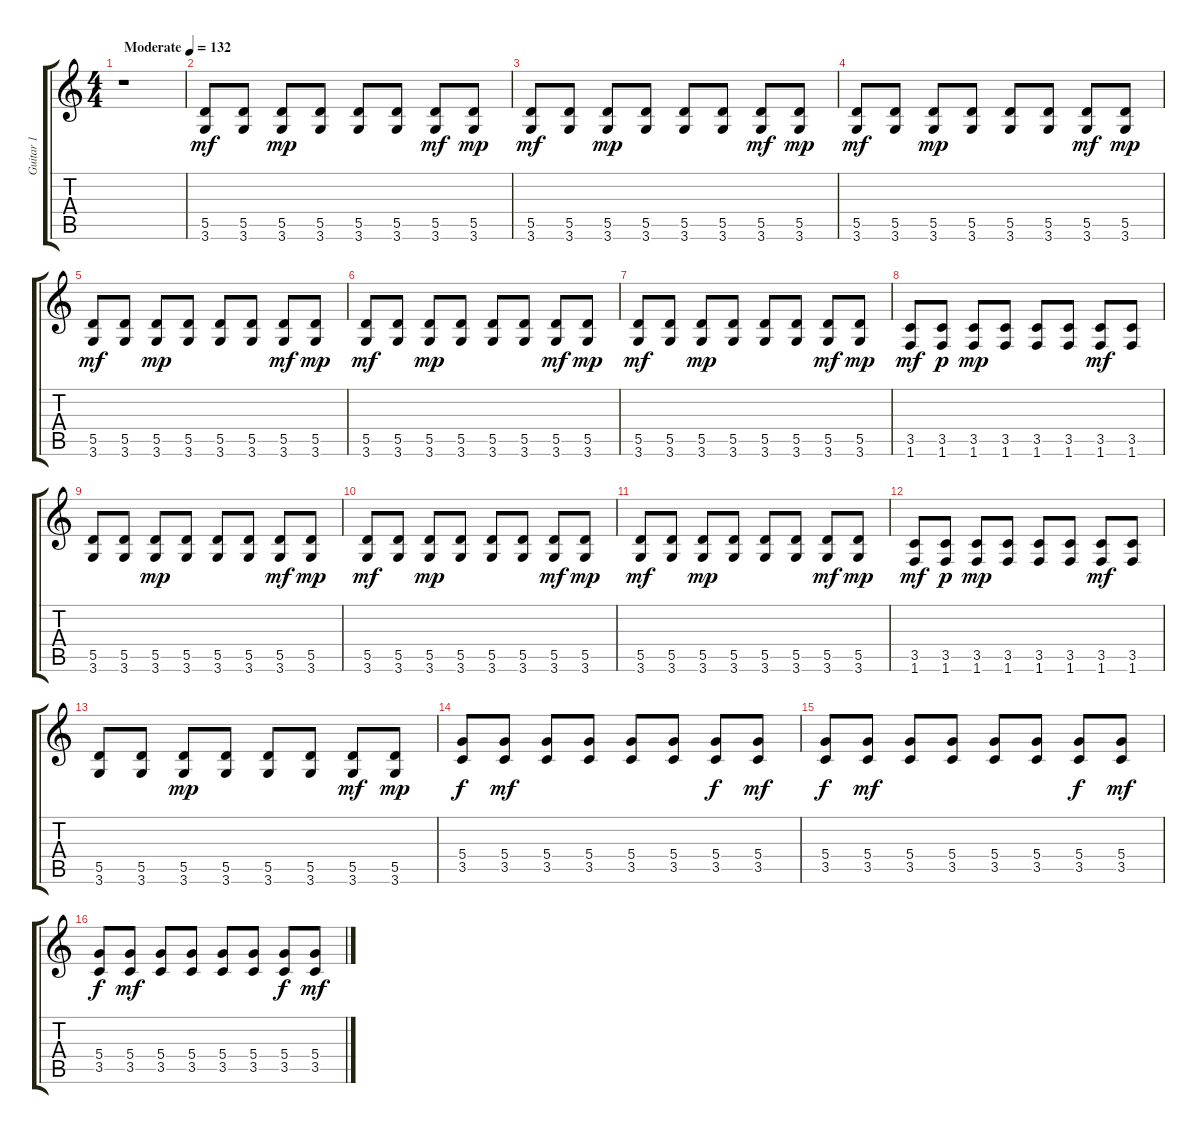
\track ("Guitar 1" "Guitar 1") {instrument electricguitarmuted}
\staff {score tabs}
\tuning (E4 B3 G3 D3 A2 E2) {hide}
\ts (4 4)
\tempo (132 "Moderate")
\clef g2
\ks c
r.1{dy mf instrument electricguitarmuted} |
(5.5 3.6).8 (5.5 3.6).8 (5.5 3.6).8{dy mp} (5.5 3.6).8 (5.5 3.6).8 (5.5 3.6).8 (5.5 3.6).8{dy mf} (5.5 3.6).8{dy mp} |
(5.5 3.6).8{dy mf} (5.5 3.6).8 (5.5 3.6).8{dy mp} (5.5 3.6).8 (5.5 3.6).8 (5.5 3.6).8 (5.5 3.6).8{dy mf} (5.5 3.6).8{dy mp} |
(5.5 3.6).8{dy mf} (5.5 3.6).8 (5.5 3.6).8{dy mp} (5.5 3.6).8 (5.5 3.6).8 (5.5 3.6).8 (5.5 3.6).8{dy mf} (5.5 3.6).8{dy mp} |
(5.5 3.6).8{dy mf} (5.5 3.6).8 (5.5 3.6).8{dy mp} (5.5 3.6).8 (5.5 3.6).8 (5.5 3.6).8 (5.5 3.6).8{dy mf} (5.5 3.6).8{dy mp} |
(5.5 3.6).8{dy mf} (5.5 3.6).8 (5.5 3.6).8{dy mp} (5.5 3.6).8 (5.5 3.6).8 (5.5 3.6).8 (5.5 3.6).8{dy mf} (5.5 3.6).8{dy mp} |
(5.5 3.6).8{dy mf} (5.5 3.6).8 (5.5 3.6).8{dy mp} (5.5 3.6).8 (5.5 3.6).8 (5.5 3.6).8 (5.5 3.6).8{dy mf} (5.5 3.6).8{dy mp} |
(3.5 1.6).8{dy mf} (3.5 1.6).8{dy p} (3.5 1.6).8{dy mp} (3.5 1.6).8 (3.5 1.6).8 (3.5 1.6).8 (3.5 1.6).8{dy mf} (3.5 1.6).8 |
(5.5 3.6).8 (5.5 3.6).8 (5.5 3.6).8{dy mp} (5.5 3.6).8 (5.5 3.6).8 (5.5 3.6).8 (5.5 3.6).8{dy mf} (5.5 3.6).8{dy mp} |
(5.5 3.6).8{dy mf} (5.5 3.6).8 (5.5 3.6).8{dy mp} (5.5 3.6).8 (5.5 3.6).8 (5.5 3.6).8 (5.5 3.6).8{dy mf} (5.5 3.6).8{dy mp} |
(5.5 3.6).8{dy mf} (5.5 3.6).8 (5.5 3.6).8{dy mp} (5.5 3.6).8 (5.5 3.6).8 (5.5 3.6).8 (5.5 3.6).8{dy mf} (5.5 3.6).8{dy mp} |
(3.5 1.6).8{dy mf} (3.5 1.6).8{dy p} (3.5 1.6).8{dy mp} (3.5 1.6).8 (3.5 1.6).8 (3.5 1.6).8 (3.5 1.6).8{dy mf} (3.5 1.6).8 |
(5.5 3.6).8 (5.5 3.6).8 (5.5 3.6).8{dy mp} (5.5 3.6).8 (5.5 3.6).8 (5.5 3.6).8 (5.5 3.6).8{dy mf} (5.5 3.6).8{dy mp} |
(5.4 3.5).8{dy f} (5.4 3.5).8{dy mf} (5.4 3.5).8 (5.4 3.5).8 (5.4 3.5).8 (5.4 3.5).8 (5.4 3.5).8{dy f} (5.4 3.5).8{dy mf} |
(5.4 3.5).8{dy f} (5.4 3.5).8{dy mf} (5.4 3.5).8 (5.4 3.5).8 (5.4 3.5).8 (5.4 3.5).8 (5.4 3.5).8{dy f} (5.4 3.5).8{dy mf} |
(5.4 3.5).8{dy f} (5.4 3.5).8{dy mf} (5.4 3.5).8 (5.4 3.5).8 (5.4 3.5).8 (5.4 3.5).8 (5.4 3.5).8{dy f} (5.4 3.5).8{dy mf}
